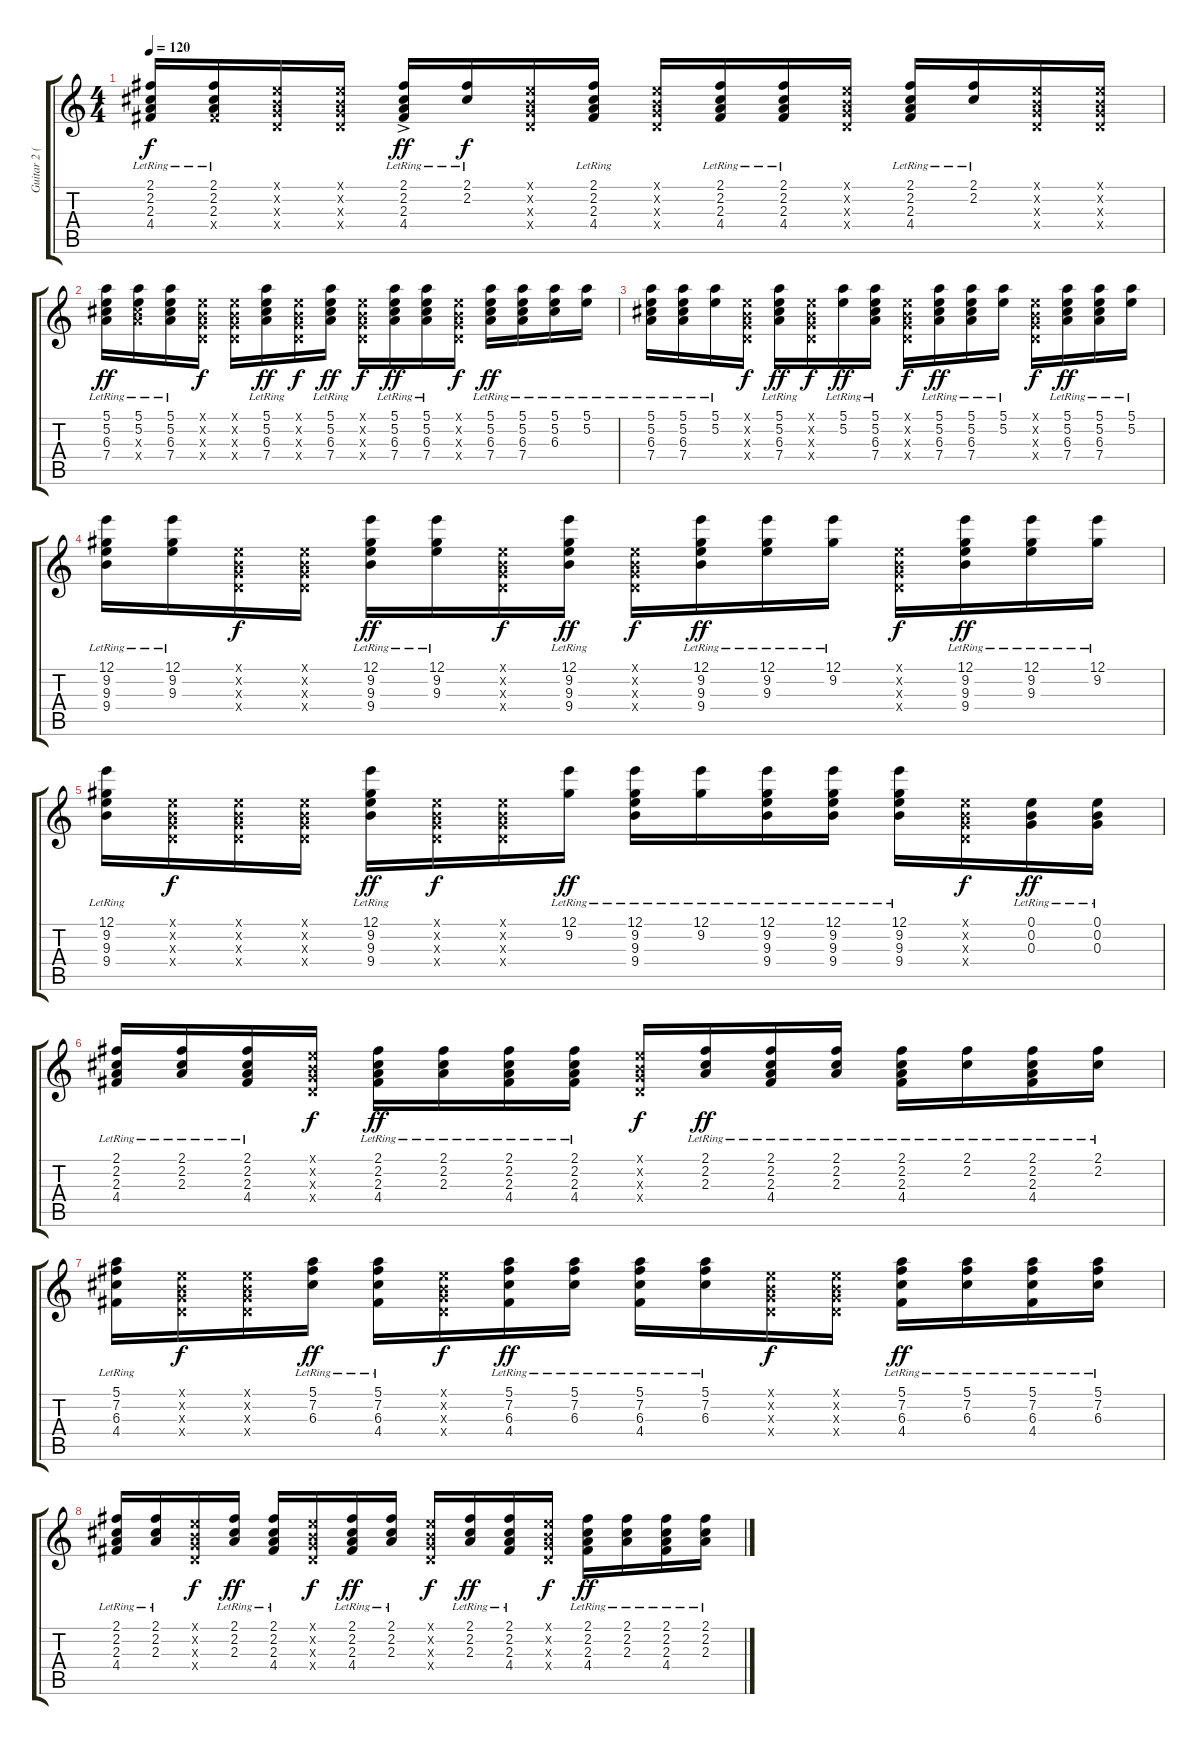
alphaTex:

\track ("Guitar 2 (Leader)" "Guitar 2 (") {instrument acousticguitarsteel}
\staff {score tabs}
\tuning (E4 B3 G3 D3 A2 E2) {hide}
\ts (4 4)
\tempo 120
\clef g2
\ks c
(2.1{lr} 2.2{lr} 2.3{lr} 4.4{lr}).16{dy f} (2.1{lr} 2.2{lr} 2.3{lr} 4.4{x}).16 (0.1{x} 0.2{x} 0.3{x} 0.4{x}).16 (0.1{x} 0.2{x} 0.3{x} 0.4{x}).16 (2.1{ac lr} 2.2{ac lr} 2.3{ac lr} 4.4{ac lr}).16{dy ff} (2.1{lr} 2.2{lr}).16{dy f} (0.1{x} 0.2{x} 0.3{x} 0.4{x}).16 (2.1{lr} 2.2{lr} 2.3{lr} 4.4{lr}).16 (0.1{x} 0.2{x} 0.3{x} 0.4{x}).16 (2.1{lr} 2.2{lr} 2.3{lr} 4.4{lr}).16 (2.1{lr} 2.2{lr} 2.3{lr} 4.4{lr}).16 (0.1{x} 0.2{x} 0.3{x} 0.4{x}).16 (2.1{lr} 2.2{lr} 2.3{lr} 4.4{lr}).16 (2.1{lr} 2.2{lr}).16 (0.1{x} 0.2{x} 0.3{x} 0.4{x}).16 (0.1{x} 0.2{x} 0.3{x} 0.4{x}).16 |
(5.1{lr} 5.2{lr} 6.3{lr} 7.4{lr}).16{dy ff} (5.1{lr} 5.2{lr} 6.3{x} 7.4{x}).16 (5.1{lr} 5.2{lr} 6.3{lr} 7.4{lr}).16 (0.1{x} 0.2{x} 0.3{x} 0.4{x}).16{dy f} (0.1{x} 0.2{x} 0.3{x} 0.4{x}).16 (5.1{lr} 5.2{lr} 6.3{lr} 7.4{lr}).16{dy ff} (0.1{x} 0.2{x} 0.3{x} 0.4{x}).16{dy f} (5.1{lr} 5.2{lr} 6.3{lr} 7.4{lr}).16{dy ff} (0.1{x} 0.2{x} 0.3{x} 0.4{x}).16{dy f} (5.1{lr} 5.2{lr} 6.3{lr} 7.4{lr}).16{dy ff} (5.1{lr} 5.2{lr} 6.3{lr} 7.4{lr}).16 (0.1{x} 0.2{x} 0.3{x} 0.4{x}).16{dy f} (5.1{lr} 5.2{lr} 6.3{lr} 7.4{lr}).16{dy ff} (5.1{lr} 5.2{lr} 6.3{lr} 7.4{lr}).16 (5.1{lr} 5.2{lr} 6.3{lr}).16 (5.1{lr} 5.2{lr}).16 |
(5.1{lr} 5.2{lr} 6.3{lr} 7.4{lr}).16 (5.1{lr} 5.2{lr} 6.3{lr} 7.4{lr}).16 (5.1{lr} 5.2{lr}).16 (0.1{x} 0.2{x} 0.3{x} 0.4{x}).16{dy f} (5.1{lr} 5.2{lr} 6.3{lr} 7.4{lr}).16{dy ff} (0.1{x} 0.2{x} 0.3{x} 0.4{x}).16{dy f} (5.1{lr} 5.2{lr}).16{dy ff} (5.1{lr} 5.2{lr} 6.3{lr} 7.4{lr}).16 (0.1{x} 0.2{x} 0.3{x} 0.4{x}).16{dy f} (5.1{lr} 5.2{lr} 6.3{lr} 7.4{lr}).16{dy ff} (5.1{lr} 5.2{lr} 6.3{lr} 7.4{lr}).16 (5.1{lr} 5.2{lr}).16 (0.1{x} 0.2{x} 0.3{x} 0.4{x}).16{dy f} (5.1{lr} 5.2{lr} 6.3{lr} 7.4{lr}).16{dy ff} (5.1{lr} 5.2{lr} 6.3{lr} 7.4{lr}).16 (5.1{lr} 5.2{lr}).16 |
(12.1{lr} 9.2{lr} 9.3{lr} 9.4{lr}).16 (12.1{lr} 9.2{lr} 9.3{lr}).16 (0.1{x} 0.2{x} 0.3{x} 0.4{x}).16{dy f} (0.1{x} 0.2{x} 0.3{x} 0.4{x}).16 (12.1{lr} 9.2{lr} 9.3{lr} 9.4{lr}).16{dy ff} (12.1{lr} 9.2{lr} 9.3{lr}).16 (0.1{x} 0.2{x} 0.3{x} 0.4{x}).16{dy f} (12.1{lr} 9.2{lr} 9.3{lr} 9.4{lr}).16{dy ff} (0.1{x} 0.2{x} 0.3{x} 0.4{x}).16{dy f} (12.1{lr} 9.2{lr} 9.3{lr} 9.4{lr}).16{dy ff} (12.1{lr} 9.2{lr} 9.3{lr}).16 (12.1{lr} 9.2{lr}).16 (0.1{x} 0.2{x} 0.3{x} 0.4{x}).16{dy f} (12.1{lr} 9.2{lr} 9.3{lr} 9.4{lr}).16{dy ff} (12.1{lr} 9.2{lr} 9.3{lr}).16 (12.1{lr} 9.2{lr}).16 |
(12.1{lr} 9.2{lr} 9.3{lr} 9.4{lr}).16 (0.1{x} 0.2{x} 0.3{x} 0.4{x}).16{dy f} (0.1{x} 0.2{x} 0.3{x} 0.4{x}).16 (0.1{x} 0.2{x} 0.3{x} 0.4{x}).16 (12.1{lr} 9.2{lr} 9.3{lr} 9.4{lr}).16{dy ff} (0.1{x} 0.2{x} 0.3{x} 0.4{x}).16{dy f} (0.1{x} 0.2{x} 0.3{x} 0.4{x}).16 (12.1{lr} 9.2{lr}).16{dy ff} (12.1{lr} 9.2{lr} 9.3{lr} 9.4{lr}).16 (12.1{lr} 9.2{lr}).16 (12.1{lr} 9.2{lr} 9.3{lr} 9.4{lr}).16 (12.1{lr} 9.2{lr} 9.3{lr} 9.4{lr}).16 (12.1{lr} 9.2{lr} 9.3{lr} 9.4{lr}).16 (0.1{x} 0.2{x} 0.3{x} 0.4{x}).16{dy f} (0.1{lr} 0.2{lr} 0.3{lr}).16{dy ff} (0.1{lr} 0.2{lr} 0.3{lr}).16 |
(2.1{lr} 2.2{lr} 2.3{lr} 4.4{lr}).16 (2.1{lr} 2.2{lr} 2.3{lr}).16 (2.1{lr} 2.2{lr} 2.3{lr} 4.4{lr}).16 (0.1{x} 0.2{x} 0.3{x} 0.4{x}).16{dy f} (2.1{lr} 2.2{lr} 2.3{lr} 4.4{lr}).16{dy ff} (2.1{lr} 2.2{lr} 2.3{lr}).16 (2.1{lr} 2.2{lr} 2.3{lr} 4.4{lr}).16 (2.1{lr} 2.2{lr} 2.3{lr} 4.4{lr}).16 (0.1{x} 0.2{x} 0.3{x} 0.4{x}).16{dy f} (2.1{lr} 2.2{lr} 2.3{lr}).16{dy ff} (2.1{lr} 2.2{lr} 2.3{lr} 4.4{lr}).16 (2.1{lr} 2.2{lr} 2.3{lr}).16 (2.1{lr} 2.2{lr} 2.3{lr} 4.4{lr}).16 (2.1{lr} 2.2{lr}).16 (2.1{lr} 2.2{lr} 2.3{lr} 4.4{lr}).16 (2.1{lr} 2.2{lr}).16 |
(5.1{lr} 7.2{lr} 6.3{lr} 4.4{lr}).16 (0.1{x} 0.2{x} 0.3{x} 0.4{x}).16{dy f} (0.1{x} 0.2{x} 0.3{x} 0.4{x}).16 (5.1{lr} 7.2{lr} 6.3{lr}).16{dy ff} (5.1{lr} 7.2{lr} 6.3{lr} 4.4{lr}).16 (0.1{x} 0.2{x} 0.3{x} 0.4{x}).16{dy f} (5.1{lr} 7.2{lr} 6.3{lr} 4.4{lr}).16{dy ff} (5.1{lr} 7.2{lr} 6.3{lr}).16 (5.1{lr} 7.2{lr} 6.3{lr} 4.4{lr}).16 (5.1{lr} 7.2{lr} 6.3{lr}).16 (0.1{x} 0.2{x} 0.3{x} 0.4{x}).16{dy f} (0.1{x} 0.2{x} 0.3{x} 0.4{x}).16 (5.1{lr} 7.2{lr} 6.3{lr} 4.4{lr}).16{dy ff} (5.1{lr} 7.2{lr} 6.3{lr}).16 (5.1{lr} 7.2{lr} 6.3{lr} 4.4{lr}).16 (5.1{lr} 7.2{lr} 6.3{lr}).16 |
(2.1{lr} 2.2{lr} 2.3{lr} 4.4{lr}).16 (2.1{lr} 2.2{lr} 2.3{lr}).16 (0.1{x} 0.2{x} 0.3{x} 0.4{x}).16{dy f} (2.1{lr} 2.2{lr} 2.3{lr}).16{dy ff} (2.1{lr} 2.2{lr} 2.3{lr} 4.4{lr}).16 (0.1{x} 0.2{x} 0.3{x} 0.4{x}).16{dy f} (2.1{lr} 2.2{lr} 2.3{lr} 4.4{lr}).16{dy ff} (2.1{lr} 2.2{lr} 2.3{lr}).16 (0.1{x} 0.2{x} 0.3{x} 0.4{x}).16{dy f} (2.1{lr} 2.2{lr} 2.3{lr}).16{dy ff} (2.1{lr} 2.2{lr} 2.3{lr} 4.4{lr}).16 (0.1{x} 0.2{x} 0.3{x} 0.4{x}).16{dy f} (2.1{lr} 2.2{lr} 2.3{lr} 4.4{lr}).16{dy ff} (2.1{lr} 2.2{lr} 2.3{lr}).16 (2.1{lr} 2.2{lr} 2.3{lr} 4.4{lr}).16 (2.1{lr} 2.2{lr} 2.3{lr}).16
